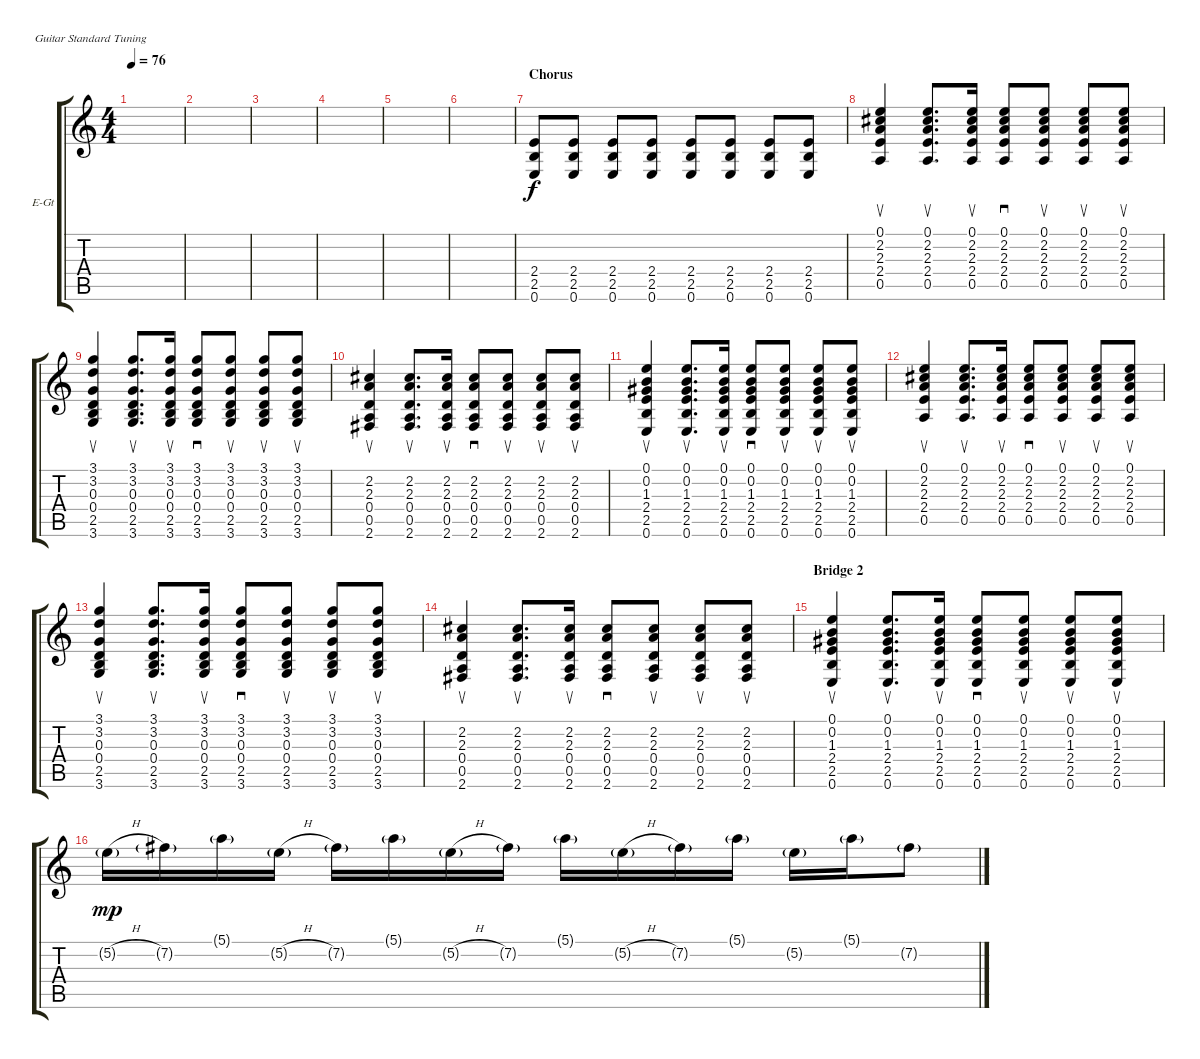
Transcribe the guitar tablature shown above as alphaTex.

\bracketExtendMode groupsimilarinstruments
\firstSystemTrackNameOrientation horizontal
\otherSystemsTrackNameOrientation horizontal
\track ("Distorted Rhythm Guitar" "E-Gt") {instrument overdrivenguitar}
\staff {score tabs}
\tuning (E4 B3 G3 D3 A2 E2)
\ts (4 4)
\tempo 76
\clef g2
\ks c
|
|
|
|
|
|
\section ("" "Chorus")
(0.6 2.5 2.4).8{dy f} (2.4 2.5 0.6).8 (2.4 2.5 0.6).8 (2.4 2.5 0.6).8 (2.4 2.5 0.6).8 (2.4 2.5 0.6).8 (2.4 2.5 0.6).8 (2.4 2.5 0.6).8 |
(0.1 2.2 2.3 2.4 0.5).4{su} (0.1 2.2 2.3 2.4 0.5).8{d su} (0.1 2.2 2.3 2.4 0.5).16{su} (0.1 2.2 2.3 2.4 0.5).8{sd} (0.1 2.2 2.3 2.4 0.5).8{su} (0.1 2.2 2.3 2.4 0.5).8{su} (0.1 2.2 2.3 2.4 0.5).8{su} |
(3.1 3.2 0.3 0.4 2.5 3.6).4{su} (3.1 3.2 0.3 0.4 2.5 3.6).8{d su} (3.1 3.2 0.3 0.4 2.5 3.6).16{su} (3.1 3.2 0.3 0.4 2.5 3.6).8{sd} (3.1 3.2 0.3 0.4 2.5 3.6).8{su} (3.1 3.2 0.3 0.4 2.5 3.6).8{su} (3.1 3.2 0.3 0.4 2.5 3.6).8{su} |
(2.2 2.3 0.4 0.5 2.6).4{su} (2.2 2.3 0.4 0.5 2.6).8{d su} (2.2 2.3 0.4 0.5 2.6).16{su} (2.2 2.3 0.4 0.5 2.6).8{sd} (2.2 2.3 0.4 0.5 2.6).8{su} (2.2 2.3 0.4 0.5 2.6).8{su} (2.2 2.3 0.4 0.5 2.6).8{su} |
(0.1 0.2 1.3 2.4 2.5 0.6).4{su} (0.1 0.2 1.3 2.4 2.5 0.6).8{d su} (0.1 0.2 1.3 2.4 2.5 0.6).16{su} (0.1 0.2 1.3 2.4 2.5 0.6).8{sd} (0.1 0.2 1.3 2.4 2.5 0.6).8{su} (0.1 0.2 1.3 2.4 2.5 0.6).8{su} (0.1 0.2 1.3 2.4 2.5 0.6).8{su} |
(0.1 2.2 2.3 2.4 0.5).4{su} (0.1 2.2 2.3 2.4 0.5).8{d su} (0.1 2.2 2.3 2.4 0.5).16{su} (0.1 2.2 2.3 2.4 0.5).8{sd} (0.1 2.2 2.3 2.4 0.5).8{su} (0.1 2.2 2.3 2.4 0.5).8{su} (0.1 2.2 2.3 2.4 0.5).8{su} |
(3.1 3.2 0.3 0.4 2.5 3.6).4{su} (3.1 3.2 0.3 0.4 2.5 3.6).8{d su} (3.1 3.2 0.3 0.4 2.5 3.6).16{su} (3.1 3.2 0.3 0.4 2.5 3.6).8{sd} (3.1 3.2 0.3 0.4 2.5 3.6).8{su} (3.1 3.2 0.3 0.4 2.5 3.6).8{su} (3.1 3.2 0.3 0.4 2.5 3.6).8{su} |
(2.2 2.3 0.4 0.5 2.6).4{su} (2.2 2.3 0.4 0.5 2.6).8{d su} (2.2 2.3 0.4 0.5 2.6).16{su} (2.2 2.3 0.4 0.5 2.6).8{sd} (2.2 2.3 0.4 0.5 2.6).8{su} (2.2 2.3 0.4 0.5 2.6).8{su} (2.2 2.3 0.4 0.5 2.6).8{su} |
\section ("" "Bridge 2")
(0.1 0.2 1.3 2.4 2.5 0.6).4{su} (0.1 0.2 1.3 2.4 2.5 0.6).8{d su} (0.1 0.2 1.3 2.4 2.5 0.6).16{su} (0.1 0.2 1.3 2.4 2.5 0.6).8{sd} (0.1 0.2 1.3 2.4 2.5 0.6).8{su} (0.1 0.2 1.3 2.4 2.5 0.6).8{su} (0.1 0.2 1.3 2.4 2.5 0.6).8{su} |
5.2{h g}.16{dy mp} 7.2{g}.16 5.1{g}.16 5.2{h g}.16 7.2{g}.16 5.1{g}.16 5.2{h g}.16 7.2{g}.16 5.1{g}.16 5.2{h g}.16 7.2{g}.16 5.1{g}.16 5.2{g}.16 5.1{g}.16 7.2{g}.8
